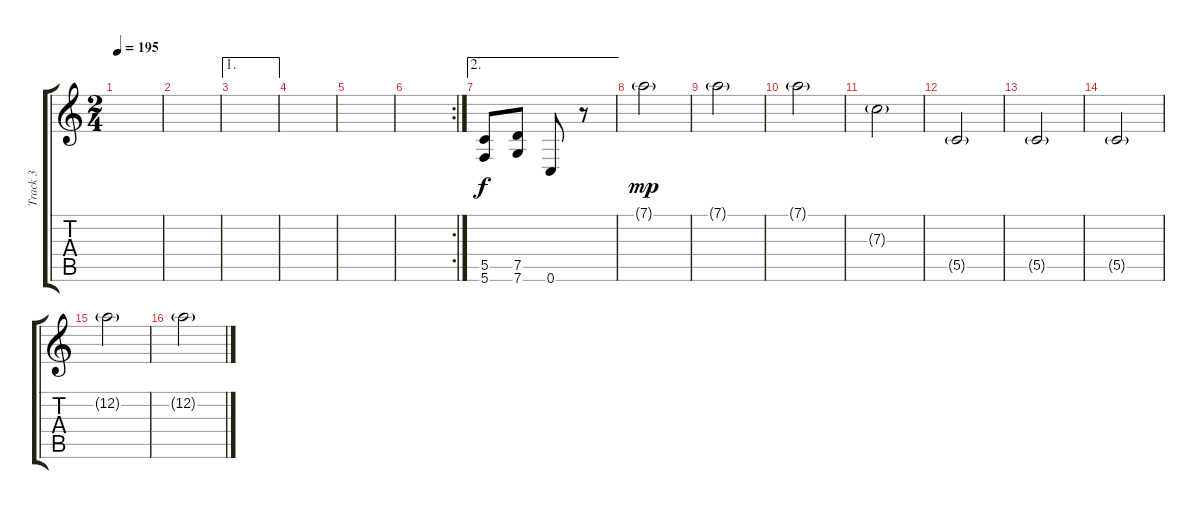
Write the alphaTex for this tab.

\track ("Track 3" "Track 3") {instrument overdrivenguitar}
\staff {score tabs}
\tuning (D4 A3 F3 C3 G2 C2) {hide}
\ts (2 4)
\tempo 195
\clef g2
\ks c
|
|
\ae 1
|
|
|
\rc 2
|
\ae 2
(5.5 5.6).8 (7.5 7.6).8 0.6.8 r.8 |
7.1{g}.2{dy mp} |
7.1{g}.2 |
7.1{g}.2 |
7.3{g}.2 |
5.5{g}.2 |
5.5{g}.2 |
5.5{g}.2 |
12.2{g}.2 |
12.2{g}.2
